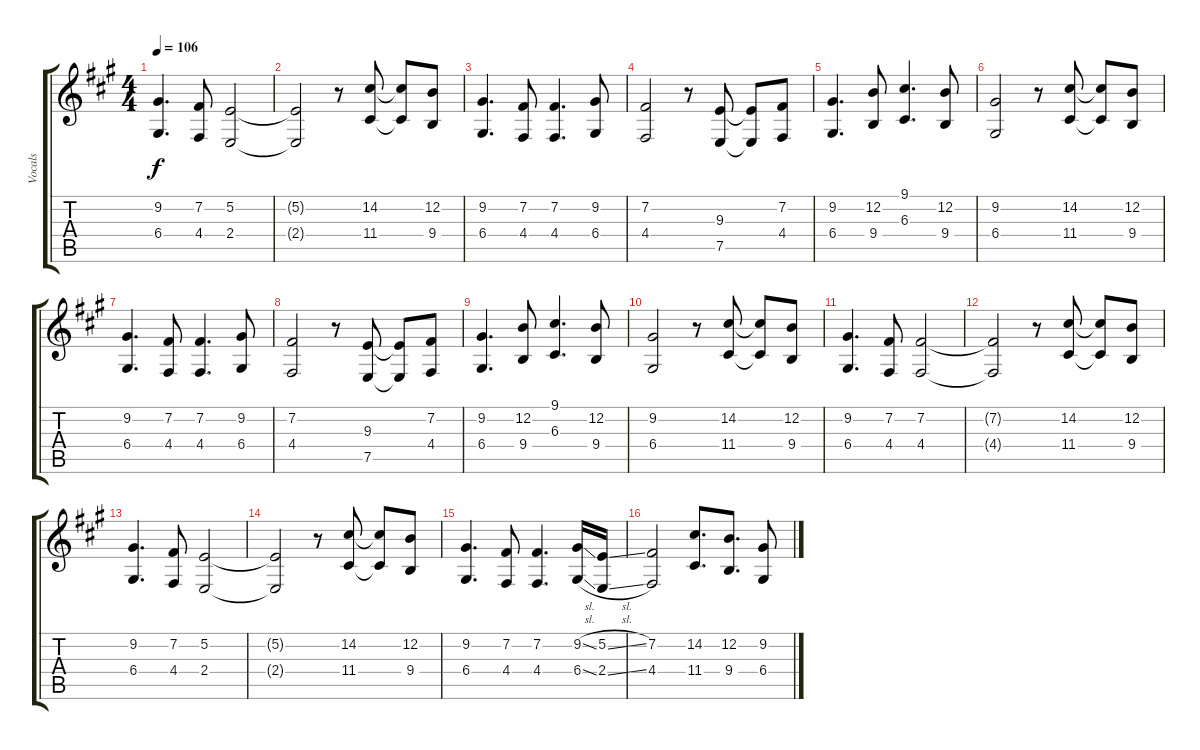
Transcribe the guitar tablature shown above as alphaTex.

\track ("Vocals" "Vocals") {instrument lead3calliope}
\staff {score tabs}
\tuning (E4 B3 G3 D3 A2 E2) {hide}
\ts (4 4)
\tempo 106
\clef g2
\ks f#minor
(9.2 6.4).4{d dy f} (7.2 4.4).8 (5.2 2.4).2 |
(5.2{t} 2.4{t}).2 r.8 (14.2 11.4).8 (14.2{t} 11.4{t}).8 (12.2 9.4).8 |
(9.2 6.4).4{d} (7.2 4.4).8 (7.2 4.4).4{d} (9.2 6.4).8 |
(7.2 4.4).2 r.8 (9.3 7.5).8 (9.3{t} 7.5{t}).8 (7.2 4.4).8 |
(9.2 6.4).4{d} (12.2 9.4).8 (9.1 6.3).4{d} (12.2 9.4).8 |
(9.2 6.4).2 r.8 (14.2 11.4).8 (14.2{t} 11.4{t}).8 (12.2 9.4).8 |
(9.2 6.4).4{d} (7.2 4.4).8 (7.2 4.4).4{d} (9.2 6.4).8 |
(7.2 4.4).2 r.8 (9.3 7.5).8 (9.3{t} 7.5{t}).8 (7.2 4.4).8 |
(9.2 6.4).4{d} (12.2 9.4).8 (9.1 6.3).4{d} (12.2 9.4).8 |
(9.2 6.4).2 r.8 (14.2 11.4).8 (14.2{t} 11.4{t}).8 (12.2 9.4).8 |
(9.2 6.4).4{d} (7.2 4.4).8 (7.2 4.4).2 |
(7.2{t} 4.4{t}).2 r.8 (14.2 11.4).8 (14.2{t} 11.4{t}).8 (12.2 9.4).8 |
(9.2 6.4).4{d} (7.2 4.4).8 (5.2 2.4).2 |
(5.2{t} 2.4{t}).2 r.8 (14.2 11.4).8 (14.2{t} 11.4{t}).8 (12.2 9.4).8 |
(9.2 6.4).4{d} (7.2 4.4).8 (7.2 4.4).4{d} (9.2{sl} 6.4{sl}).16 (5.2{sl} 2.4{sl}).16 |
(7.2 4.4).2 (14.2 11.4).8{d} (12.2 9.4).8{d} (9.2 6.4).8
